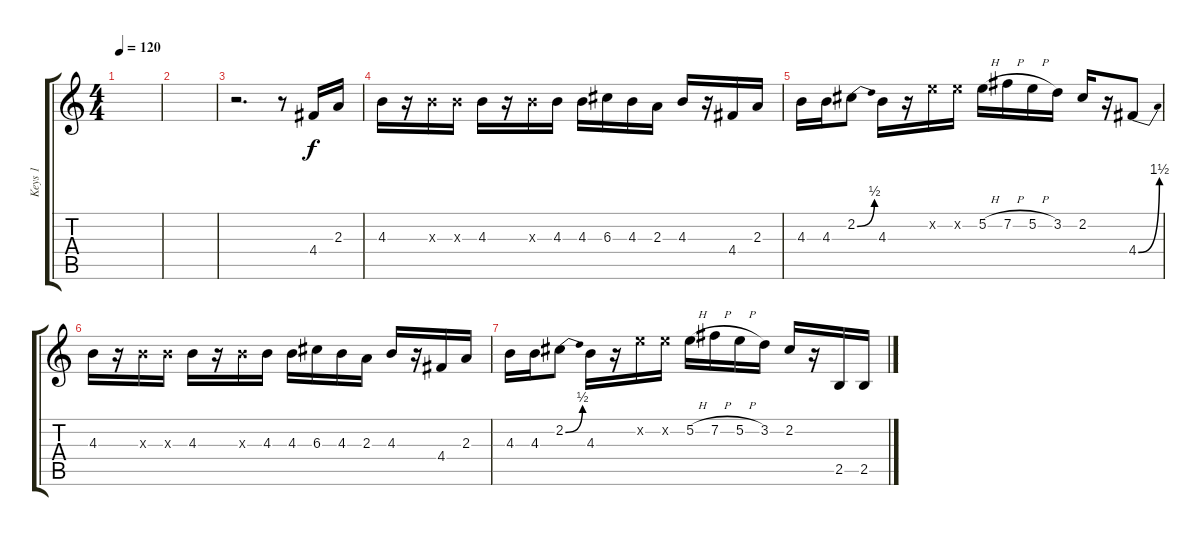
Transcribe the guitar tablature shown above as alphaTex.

\track ("Keys 1" "Keys 1") {instrument acousticguitarsteel}
\staff {score tabs}
\tuning (E4 B3 G3 D3 A2 E2) {hide}
\ts (4 4)
\tempo 120
\clef g2
\ks c
|
|
r.2{d} r.8 4.4.16 2.3.16 |
4.3.16 r.16 4.3{x}.16 4.3{x}.16 4.3.16 r.16 4.3{x}.16 4.3.16 4.3.16 6.3.16 4.3.16 2.3.16 4.3.16 r.16 4.4.16 2.3.16 |
4.3.16 4.3.16 2.2{be (bend 0 0 60 2)}.8 4.3.16 r.16 5.2{x}.16 5.2{x}.16 5.2{h}.16 7.2{h}.16 5.2{h}.16 3.2.16 2.2.16 r.16 4.4{be (bend 0 0 60 6)}.8 |
4.3.16 r.16 4.3{x}.16 4.3{x}.16 4.3.16 r.16 4.3{x}.16 4.3.16 4.3.16 6.3.16 4.3.16 2.3.16 4.3.16 r.16 4.4.16 2.3.16 |
4.3.16 4.3.16 2.2{be (bend 0 0 60 2)}.8 4.3.16 r.16 5.2{x}.16 5.2{x}.16 5.2{h}.16 7.2{h}.16 5.2{h}.16 3.2.16 2.2.16 r.16 2.5.16 2.5.16
